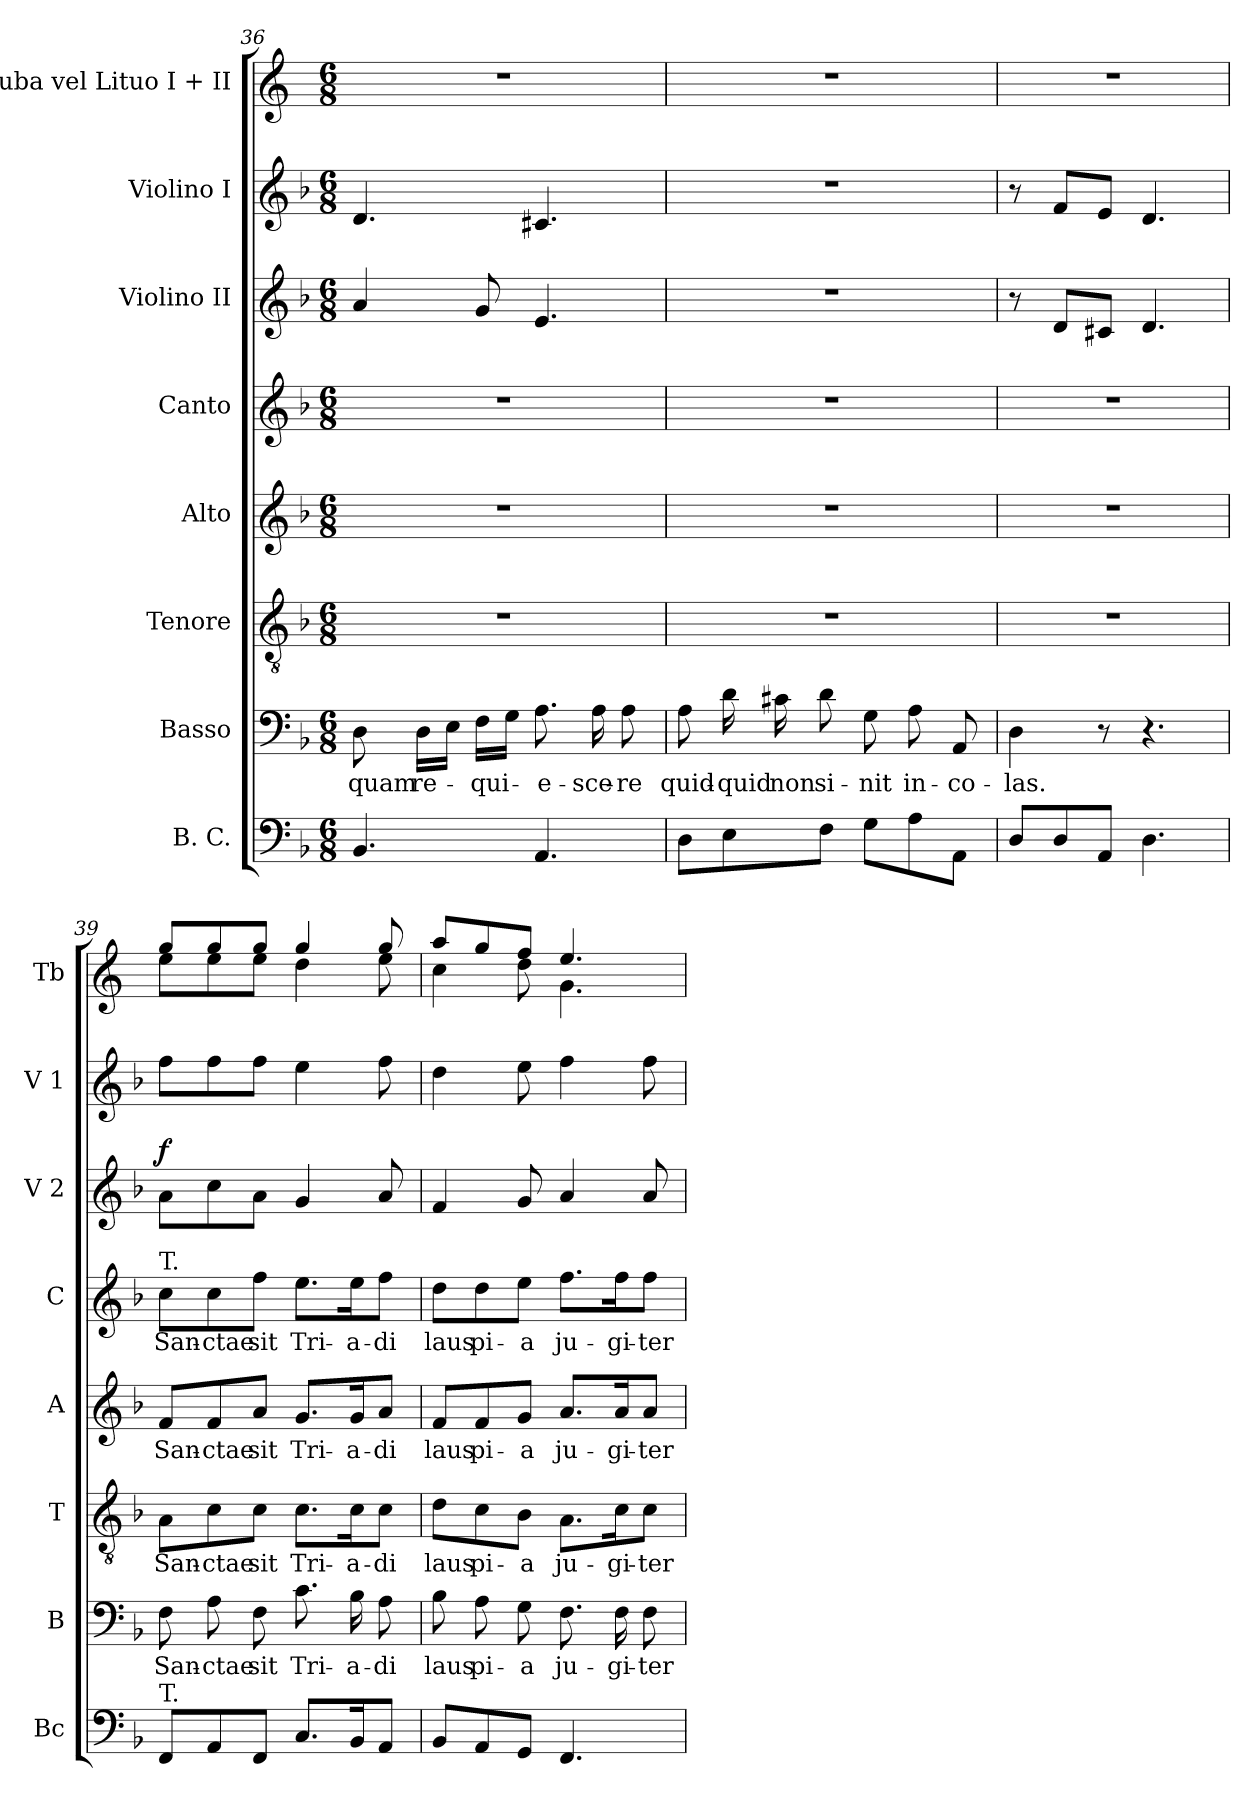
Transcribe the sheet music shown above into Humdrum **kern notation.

**kern	**kern	**text	**kern	**text	**kern	**text	**kern	**text	**kern	**dynam	**kern	**kern
*part8	*part7	*part7	*part6	*part6	*part5	*part5	*part4	*part4	*part3	*part3	*part2	*part1
*staff8	*staff7	*staff7	*staff6	*staff6	*staff5	*staff5	*staff4	*staff4	*staff3	*staff3	*staff2	*staff1
*I"B. C.	*I"Basso	*	*I"Tenore	*	*I"Alto	*	*I"Canto	*	*I"Violino II	*	*I"Violino I	*I"Tuba vel Lituo I + II
*I'Bc	*I'B	*	*I'T	*	*I'A	*	*I'C	*	*I'V 2	*	*I'V 1	*I'Tb
!!LO:LB:g=z
*clefF4	*clefF4	*	*clefGv2	*	*clefG2	*	*clefG2	*	*clefG2	*	*clefG2	*clefG2
*	*	*	*	*	*	*	*	*	*	*	*	*ITrd4c7
*k[b-]	*k[b-]	*	*k[b-]	*	*k[b-]	*	*k[b-]	*	*k[b-]	*	*k[b-]	*k[b-]
*M6/8	*M6/8	*	*M6/8	*	*M6/8	*	*M6/8	*	*M6/8	*	*M6/8	*M6/8
=36	=36	=36	=36	=36	=36	=36	=36	=36	=36	=36	=36	=36
!	!	!LO:LY:b	!	!	!	!	!	!	!	!	!	!
4.BB-/	8D\	quam	2.r	.	2.r	.	2.r	.	4a/	.	4.d/	2.r
!	!	!LO:LY:b	!	!	!	!	!	!	!	!	!	!
.	16D\LL	re-	.	.	.	.	.	.	.	.	.	.
.	16E\JJ	.	.	.	.	.	.	.	.	.	.	.
!	!	!LO:LY:b	!	!	!	!	!	!	!	!	!	!
.	16F\LL	-qui-	.	.	.	.	.	.	8g/	.	.	.
.	16G\JJ	.	.	.	.	.	.	.	.	.	.	.
!	!	!LO:LY:b	!	!	!	!	!	!	!	!	!	!
4.AA/	8.A\	-e-	.	.	.	.	.	.	4.e/	.	4.c#X/	.
!	!	!LO:LY:b	!	!	!	!	!	!	!	!	!	!
.	16A\	-sce-	.	.	.	.	.	.	.	.	.	.
!	!	!LO:LY:b	!	!	!	!	!	!	!	!	!	!
.	8A\	-re	.	.	.	.	.	.	.	.	.	.
=37	=37	=37	=37	=37	=37	=37	=37	=37	=37	=37	=37	=37
!	!	!LO:LY:b	!	!	!	!	!	!	!	!	!	!
8D\L	8A\	quid-	2.r	.	2.r	.	2.r	.	2.r	.	2.r	2.r
!	!	!LO:LY:b	!	!	!	!	!	!	!	!	!	!
8E\	16d\	-quid	.	.	.	.	.	.	.	.	.	.
!	!	!LO:LY:b	!	!	!	!	!	!	!	!	!	!
.	16c#X\	non	.	.	.	.	.	.	.	.	.	.
!	!	!LO:LY:b	!	!	!	!	!	!	!	!	!	!
8F\J	8d\	si-	.	.	.	.	.	.	.	.	.	.
!	!	!LO:LY:b	!	!	!	!	!	!	!	!	!	!
8G\L	8G\	-nit	.	.	.	.	.	.	.	.	.	.
!	!	!LO:LY:b	!	!	!	!	!	!	!	!	!	!
8A\	8A\	in-	.	.	.	.	.	.	.	.	.	.
!	!	!LO:LY:b	!	!	!	!	!	!	!	!	!	!
8AA\J	8AA/	-co-	.	.	.	.	.	.	.	.	.	.
=38	=38	=38	=38	=38	=38	=38	=38	=38	=38	=38	=38	=38
!	!	!LO:LY:b	!	!	!	!	!	!	!	!	!	!
8D/L	4D\	-las.	2.r	.	2.r	.	2.r	.	8r	.	8r	2.r
8D/	.	.	.	.	.	.	.	.	8d/L	.	8f/L	.
8AA/J	8r	.	.	.	.	.	.	.	8c#X/J	.	8e/J	.
4.D\	4.r	.	.	.	.	.	.	.	4.d/	.	4.d/	.
!!LO:PB:g=z
=39	=39	=39	=39	=39	=39	=39	=39	=39	=39	=39	=39	=39
!	!	!	!	!	!	!	!LO:TX:a:t=T.	!	!	!	!	!
!LO:TX:a:t=T.	!	!	!	!	!	!	!	!	!	!	!	!
!	!	!LO:LY:b	!	!LO:LY:b	!	!LO:LY:b	!	!LO:LY:b	!	!LO:DY:a	!	!
*	*	*	*	*	*	*	*	*	*	*	*	*^
8FF/L	8F\	San-	8A\L	San-	8f/L	San-	8cc\L	San-	8a\L	f	8ff\L	8cc/L	8a\L
!	!	!LO:LY:b	!	!LO:LY:b	!	!LO:LY:b	!	!LO:LY:b	!	!	!	!	!
8AA/	8A\	-ctae	8c\	-ctae	8f/	-ctae	8cc\	-ctae	8cc\	.	8ff\	8cc/	8a\
!	!	!LO:LY:b	!	!LO:LY:b	!	!LO:LY:b	!	!LO:LY:b	!	!	!	!	!
8FF/J	8F\	sit	8c\J	sit	8a/J	sit	8ff\J	sit	8a\J	.	8ff\J	8cc/J	8a\J
!	!	!LO:LY:b	!	!LO:LY:b	!	!LO:LY:b	!	!LO:LY:b	!	!	!	!	!
8.C/L	8.c\	Tri-	8.c\L	Tri-	8.g/L	Tri-	8.ee\L	Tri-	4g/	.	4ee\	4cc/	4g\
!	!	!LO:LY:b	!	!LO:LY:b	!	!LO:LY:b	!	!LO:LY:b	!	!	!	!	!
16BB-/K	16B-\	-a-	16c\K	-a-	16g/K	-a-	16ee\K	-a-	.	.	.	.	.
!	!	!LO:LY:b	!	!LO:LY:b	!	!LO:LY:b	!	!LO:LY:b	!	!	!	!	!
8AA/J	8A\	-di	8c\J	-di	8a/J	-di	8ff\J	-di	8a/	.	8ff\	8cc/	8a\
=40	=40	=40	=40	=40	=40	=40	=40	=40	=40	=40	=40	=40	=40
!	!	!LO:LY:b	!	!LO:LY:b	!	!LO:LY:b	!	!LO:LY:b	!	!	!	!	!
8BB-/L	8B-\	laus	8d\L	laus	8f/L	laus	8dd\L	laus	4f/	.	4dd\	8dd/L	4f\
!	!	!LO:LY:b	!	!LO:LY:b	!	!LO:LY:b	!	!LO:LY:b	!	!	!	!	!
8AA/	8A\	pi-	8c\	pi-	8f/	pi-	8dd\	pi-	.	.	.	8cc/	.
!	!	!LO:LY:b	!	!LO:LY:b	!	!LO:LY:b	!	!LO:LY:b	!	!	!	!	!
8GG/J	8G\	-a	8B-\J	-a	8g/J	-a	8ee\J	-a	8g/	.	8ee\	8b-/J	8g\
!	!	!LO:LY:b	!	!LO:LY:b	!	!LO:LY:b	!	!LO:LY:b	!	!	!	!	!
4.FF/	8.F\	ju-	8.A\L	ju-	8.a/L	ju-	8.ff\L	ju-	4a/	.	4ff\	4.a/	4.c\
!	!	!LO:LY:b	!	!LO:LY:b	!	!LO:LY:b	!	!LO:LY:b	!	!	!	!	!
.	16F\	-gi-	16c\K	-gi-	16a/K	-gi-	16ff\K	-gi-	.	.	.	.	.
!	!	!LO:LY:b	!	!LO:LY:b	!	!LO:LY:b	!	!LO:LY:b	!	!	!	!	!
.	8F\	-ter	8c\J	-ter	8a/J	-ter	8ff\J	-ter	8a/	.	8ff\	.	.
*	*	*	*	*	*	*	*	*	*	*	*	*v	*v
=	=	=	=	=	=	=	=	=	=	=	=	=
*-	*-	*-	*-	*-	*-	*-	*-	*-	*-	*-	*-	*-
